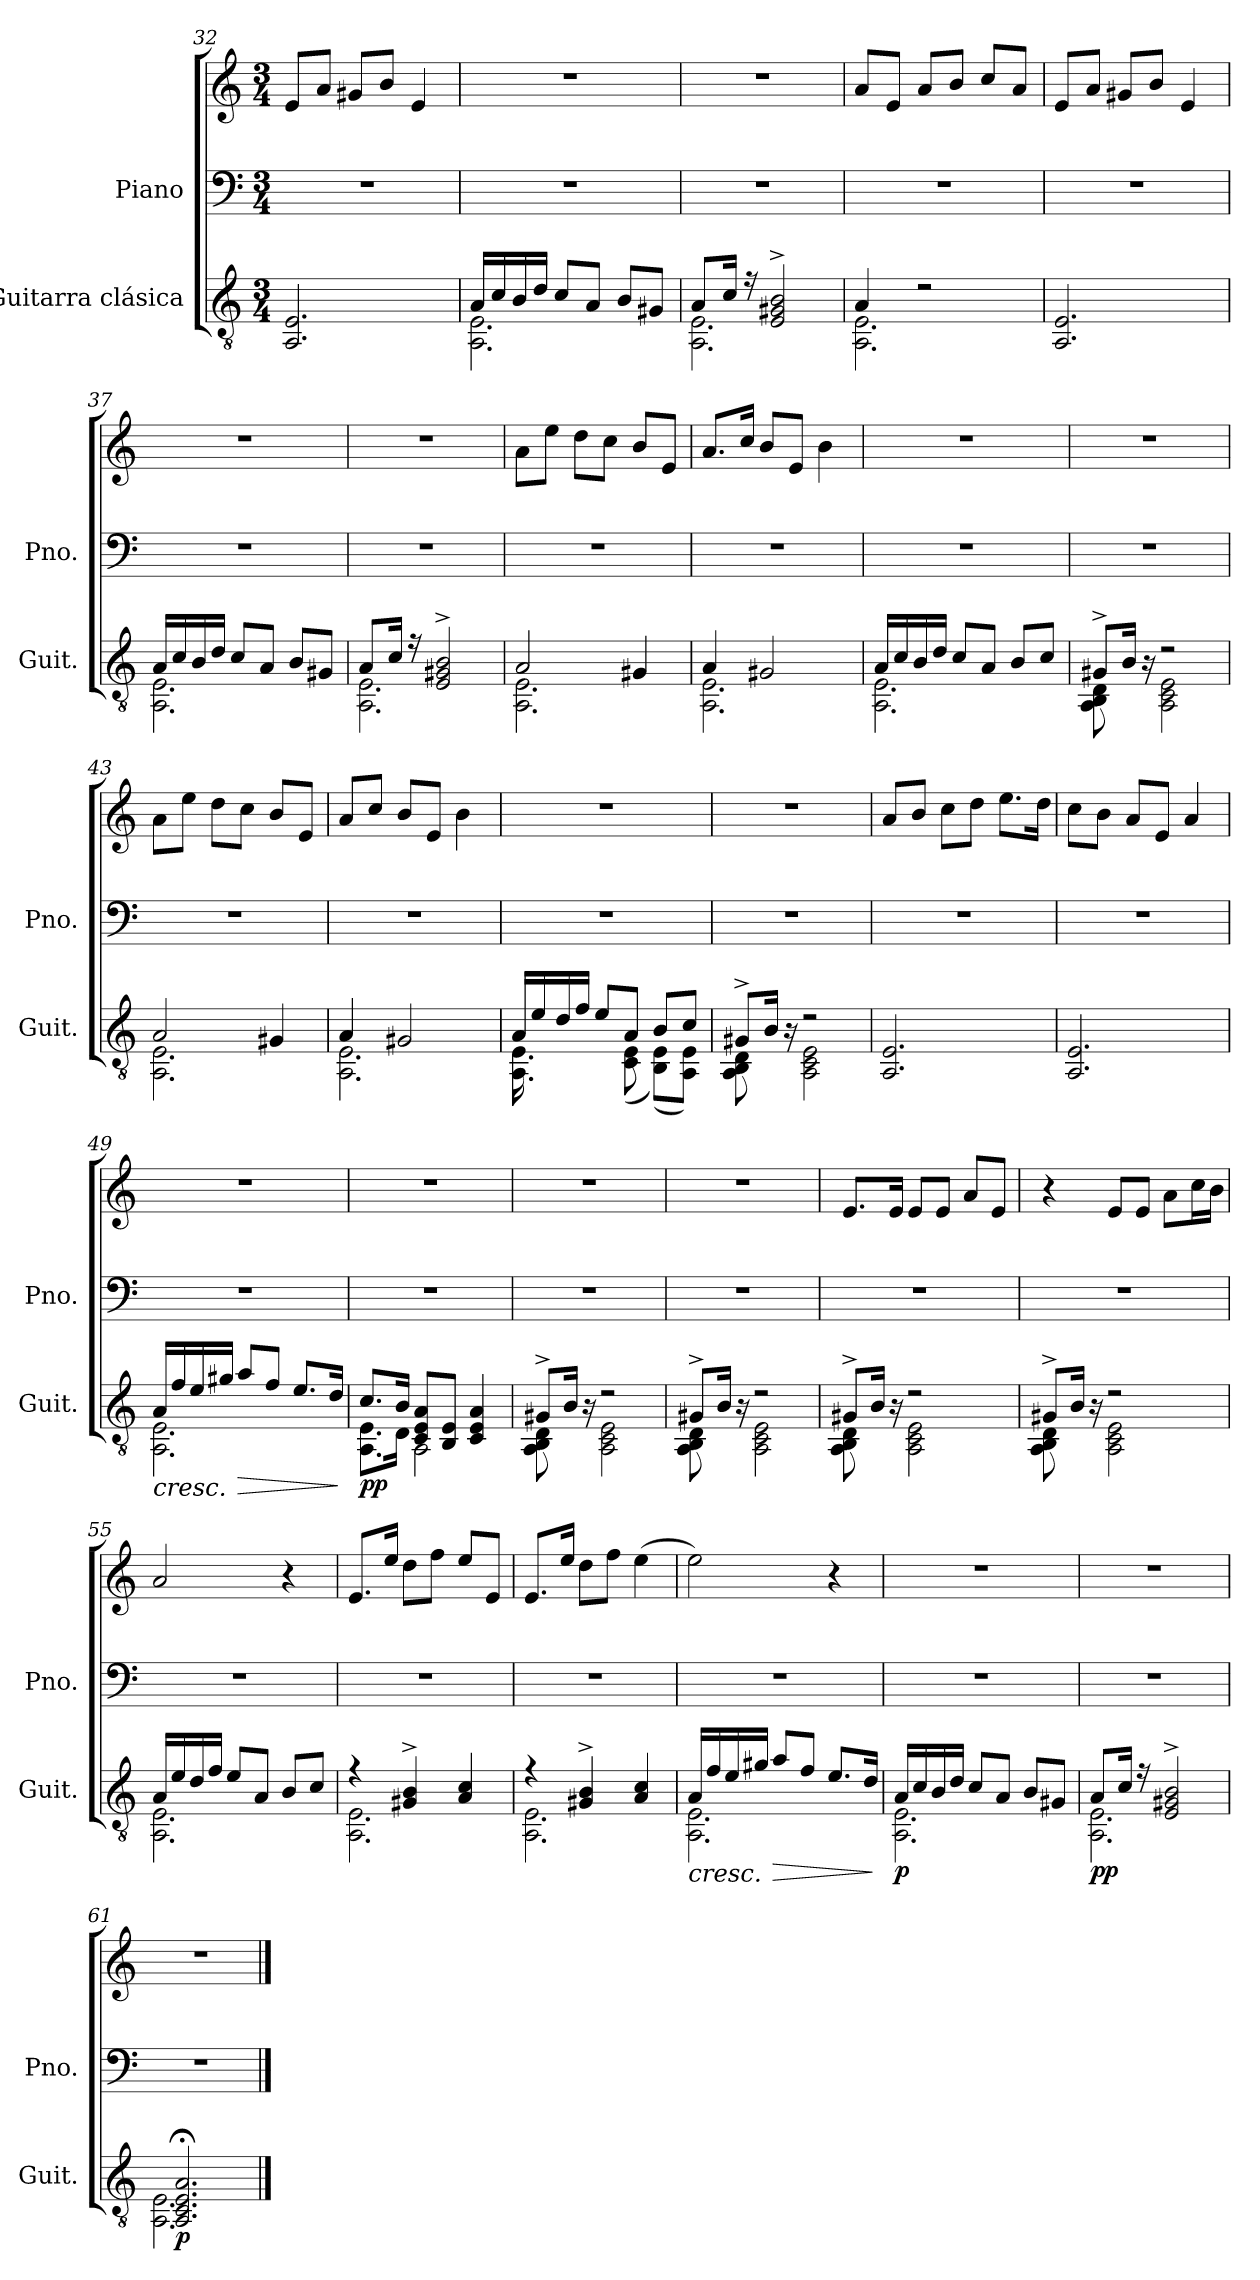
**kern	**dynam	**kern	**kern
*part2	*part2	*part1	*part1
*staff3	*staff3	*staff2	*staff1
*I"Guitarra clásica	*	*I"Piano	*
*I'Guit.	*	*I'Pno.	*
*clefGv2	*	*clefF4	*clefG2
*k[]	*	*k[]	*k[]
*M3/4	*	*M3/4	*M3/4
=32	=32	=32	=32
2.AA/ 2.E/	.	2.r	8e/L
.	.	.	8a/J
.	.	.	8g#X/L
.	.	.	8b/J
.	.	.	4e/
=33	=33	=33	=33
*^	*	*	*
16A/LL	2.AA\ 2.E\	.	2.r	2.r
16c/	.	.	.	.
16B/	.	.	.	.
16d/JJ	.	.	.	.
8c/L	.	.	.	.
8A/J	.	.	.	.
8B/L	.	.	.	.
8G#X/J	.	.	.	.
=34	=34	=34	=34	=34
8A/L	2.AA\ 2.E\	.	2.r	2.r
16c/Jk	.	.	.	.
16r	.	.	.	.
2E/^ 2G#X/^ 2B/^	.	.	.	.
!!LO:LB:g=z
=35	=35	=35	=35	=35
4A/	2.AA\ 2.E\	.	2.r	8a/L
.	.	.	.	8e/J
2r	.	.	.	8a/L
.	.	.	.	8b/J
.	.	.	.	8cc/L
.	.	.	.	8a/J
*v	*v	*	*	*
=36	=36	=36	=36
2.AA/ 2.E/	.	2.r	8e/L
.	.	.	8a/J
.	.	.	8g#X/L
.	.	.	8b/J
.	.	.	4e/
=37	=37	=37	=37
*^	*	*	*
16A/LL	2.AA\ 2.E\	.	2.r	2.r
16c/	.	.	.	.
16B/	.	.	.	.
16d/JJ	.	.	.	.
8c/L	.	.	.	.
8A/J	.	.	.	.
8B/L	.	.	.	.
8G#X/J	.	.	.	.
=38	=38	=38	=38	=38
8A/L	2.AA\ 2.E\	.	2.r	2.r
16c/Jk	.	.	.	.
16r	.	.	.	.
2E/^ 2G#X/^ 2B/^	.	.	.	.
=39	=39	=39	=39	=39
2A/	2.AA\ 2.E\	.	2.r	8a\L
.	.	.	.	8ee\J
.	.	.	.	8dd\L
.	.	.	.	8cc\J
4G#X/	.	.	.	8b/L
.	.	.	.	8e/J
=40	=40	=40	=40	=40
4A/	2.AA\ 2.E\	.	2.r	8.a/L
.	.	.	.	16cc/Jk
2G#X/	.	.	.	8b/L
.	.	.	.	8e/J
.	.	.	.	4b\
!!LO:LB:g=z
=41	=41	=41	=41	=41
16A/LL	2.AA\ 2.E\	.	2.r	2.r
16c/	.	.	.	.
16B/	.	.	.	.
16d/JJ	.	.	.	.
8c/L	.	.	.	.
8A/J	.	.	.	.
8B/L	.	.	.	.
8c/J	.	.	.	.
=42	=42	=42	=42	=42
8G#X^/L	8AA\ 8BB\ 8D\	.	2.r	2.r
16B/Jk	8ryy	.	.	.
16r	.	.	.	.
2r	2AA\ 2C\ 2E\	.	.	.
=43	=43	=43	=43	=43
2A/	2.AA\ 2.E\	.	2.r	8a\L
.	.	.	.	8ee\J
.	.	.	.	8dd\L
.	.	.	.	8cc\J
4G#X/	.	.	.	8b/L
.	.	.	.	8e/J
=44	=44	=44	=44	=44
4A/	2.AA\ 2.E\	.	2.r	8a/L
.	.	.	.	8cc/J
2G#X/	.	.	.	8b/L
.	.	.	.	8e/J
.	.	.	.	4b\
=45	=45	=45	=45	=45
16A/LL	16.AA\ 16.E\	.	2.r	2.r
16e/	.	.	.	.
.	32ryy	.	.	.
*v	*v	*	*	*
16d/	.	.	.
16f/JJ	.	.	.
8e/L	.	.	.
*^	*	*	*
8A/J	(<8C\ 8E\	.	.	.
8B/L	(<8BB\ 8E\L)	.	.	.
8c/J	8AA\ 8E\J)	.	.	.
=46	=46	=46	=46	=46
8G#X^/L	8AA\ 8BB\ 8D\	.	2.r	2.r
16B/Jk	8ryy	.	.	.
16r	.	.	.	.
2r	2AA\ 2C\ 2E\	.	.	.
*v	*v	*	*	*
=47	=47	=47	=47
2.AA/ 2.E/	.	2.r	8a/L
.	.	.	8b/J
.	.	.	8cc\L
.	.	.	8dd\J
.	.	.	8.ee\L
.	.	.	16dd\Jk
!!LO:PB:g=z
=48	=48	=48	=48
2.AA/ 2.E/	.	2.r	8cc\L
.	.	.	8b\J
.	.	.	8a/L
.	.	.	8e/J
.	.	.	4a/
=49	=49	=49	=49
!	!LO:HP:b	!	!
*^	*	*	*
16A/LL	2.AA\ 2.E\	<	2.r	2.r
16f/	.	.	.	.
16e/	.	.	.	.
16g#X/JJ	.	.	.	.
!	!	!LO:HP:b	!	!
8a/L	.	>	.	.
8f/J	.	.	.	.
8.e/L	.	.	.	.
16d/Jk	.	.	.	.
*v	*v	*	*	*
.	[ ]	.	.
=50	=50	=50	=50
*^	*	*	*
!	!	!LO:DY:b	!	!
8.c/L	8.AA\ 8.E\L	pp	2.r	2.r
16B/Jk	16D\Jk	.	.	.
8C/ 8E/ 8A/L	2AA\	.	.	.
8BB/ 8E/J	.	.	.	.
4C/ 4E/ 4A/	.	.	.	.
=51	=51	=51	=51	=51
8G#X^/L	8AA\ 8BB\ 8D\	.	2.r	2.r
16B/Jk	8ryy	.	.	.
16r	.	.	.	.
2r	2AA\ 2C\ 2E\	.	.	.
=52	=52	=52	=52	=52
8G#X^/L	8AA\ 8BB\ 8D\	.	2.r	2.r
16B/Jk	8ryy	.	.	.
16r	.	.	.	.
2r	2AA\ 2C\ 2E\	.	.	.
=53	=53	=53	=53	=53
8G#X^/L	8AA\ 8BB\ 8D\	.	2.r	8.e/L
16B/Jk	8ryy	.	.	.
16r	.	.	.	16e/Jk
2r	2AA\ 2C\ 2E\	.	.	8e/L
.	.	.	.	8e/J
.	.	.	.	8a/L
.	.	.	.	8e/J
!!LO:LB:g=z
=54	=54	=54	=54	=54
8G#X^/L	8AA\ 8BB\ 8D\	.	2.r	4r
16B/Jk	8ryy	.	.	.
16r	.	.	.	.
2r	2AA\ 2C\ 2E\	.	.	8e/L
.	.	.	.	8e/J
.	.	.	.	8a\L
.	.	.	.	16cc\L
.	.	.	.	16b\JJ
=55	=55	=55	=55	=55
16A/LL	2.AA\ 2.E\	.	2.r	2a/
16e/	.	.	.	.
16d/	.	.	.	.
16f/JJ	.	.	.	.
8e/L	.	.	.	.
8A/J	.	.	.	.
8B/L	.	.	.	4r
8c/J	.	.	.	.
=56	=56	=56	=56	=56
4r	2.AA\ 2.E\	.	2.r	8.e/L
.	.	.	.	16ee/Jk
4G#X/^ 4B/^	.	.	.	8dd\L
.	.	.	.	8ff\J
4A/ 4c/	.	.	.	8ee/L
.	.	.	.	8e/J
=57	=57	=57	=57	=57
4r	2.AA\ 2.E\	.	2.r	8.e/L
.	.	.	.	16ee/Jk
4G#X/^ 4B/^	.	.	.	8dd\L
.	.	.	.	8ff\J
4A/ 4c/	.	.	.	(>4ee\
=58	=58	=58	=58	=58
!	!	!LO:HP:b	!	!
16A/LL	2.AA\ 2.E\	<	2.r	2ee\)
16f/	.	.	.	.
16e/	.	.	.	.
16g#X/JJ	.	.	.	.
!	!	!LO:HP:b	!	!
8a/L	.	>	.	.
8f/J	.	.	.	.
8.e/L	.	.	.	4r
16d/Jk	.	.	.	.
*v	*v	*	*	*
.	[ ]	.	.
!!LO:LB:g=z
=59	=59	=59	=59
*^	*	*	*
!	!	!LO:DY:b	!	!
16A/LL	2.AA\ 2.E\	p	2.r	2.r
16c/	.	.	.	.
16B/	.	.	.	.
16d/JJ	.	.	.	.
8c/L	.	.	.	.
8A/J	.	.	.	.
8B/L	.	.	.	.
8G#X/J	.	.	.	.
=60	=60	=60	=60	=60
!	!	!LO:DY:b	!	!
8A/L	2.AA\ 2.E\	pp	2.r	2.r
16c/Jk	.	.	.	.
16r	.	.	.	.
2E/^ 2G#X/^ 2B/^	.	.	.	.
=61	=61	=61	=61	=61
!	!	!LO:DY:b	!	!
2.AA/;< 2.C/;< 2.E/;< 2.A/;<	2.AA\ 2.E\	p	2.r	2.r
*v	*v	*	*	*
==	==	==	==
*-	*-	*-	*-
